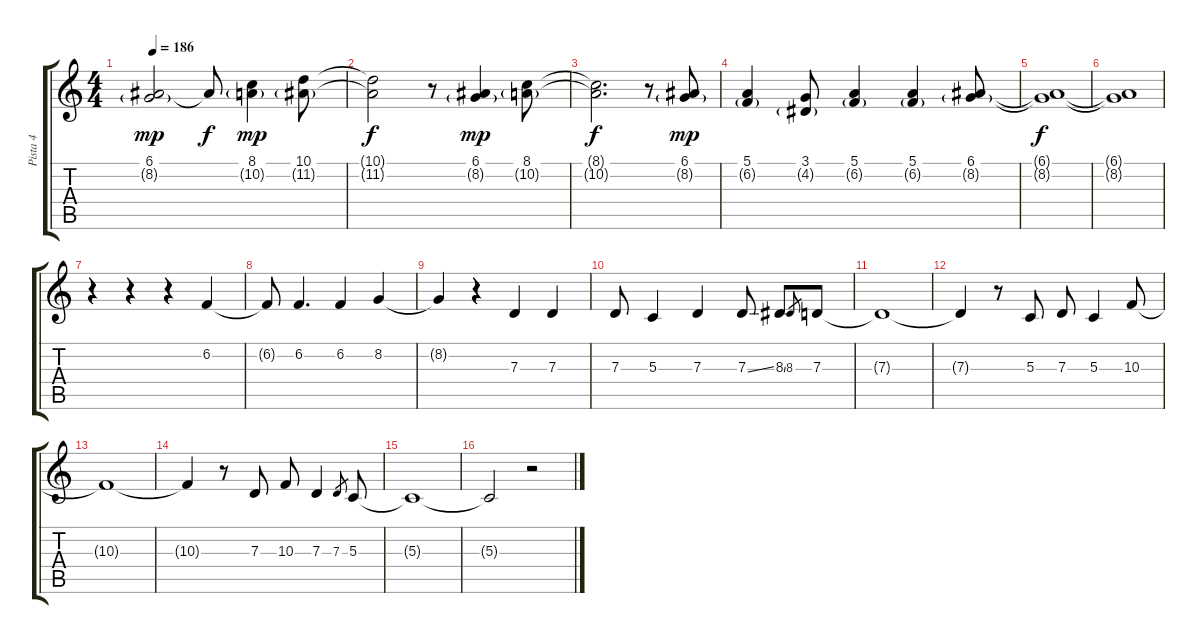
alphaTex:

\track ("Pista 4" "Pista 4") {instrument lead2sawtooth}
\staff {score tabs}
\tuning (E4 B3 G3 D3 A2 E2) {hide}
\ts (4 4)
\tempo 186
\clef g2
\ks c
(6.1 8.2{g}).2{dy mp} 6.1{t}.8{dy f} (8.1 10.2{g}).4{dy mp} (10.1 11.2{g}).8 |
(10.1{t} 11.2{t}).2{dy f} r.8 (6.1 8.2{g}).4{dy mp} (8.1 10.2{g}).8 |
(8.1{t} 10.2{t}).2{d dy f} r.8 (6.1 8.2{g}).8{dy mp} |
(5.1 6.2{g}).4 (3.1 4.2{g}).8 (5.1 6.2{g}).4 (5.1 6.2{g}).4 (6.1 8.2{g}).8 |
(6.1{t} 8.2{t}).1{dy f} |
(6.1{t} 8.2{t}).1 |
r.4 r.4 r.4 6.2.4 |
6.2{t}.8 6.2.4{d} 6.2.4 8.2.4 |
8.2{t}.4 r.4 7.3.4 7.3.4 |
7.3.8 5.3.4 7.3.4 7.3{ss}.8 8.3{ss}.8 8.3.8{gr} 7.3.8 |
7.3{t}.1 |
7.3{t}.4 r.8 5.3.8 7.3.8 5.3.4 10.3.8 |
10.3{t}.1 |
10.3{t}.4 r.8 7.3.8 10.3.8 7.3.4 7.3.8{gr} 5.3.8 |
5.3{t}.1 |
5.3{t}.2 r.2
